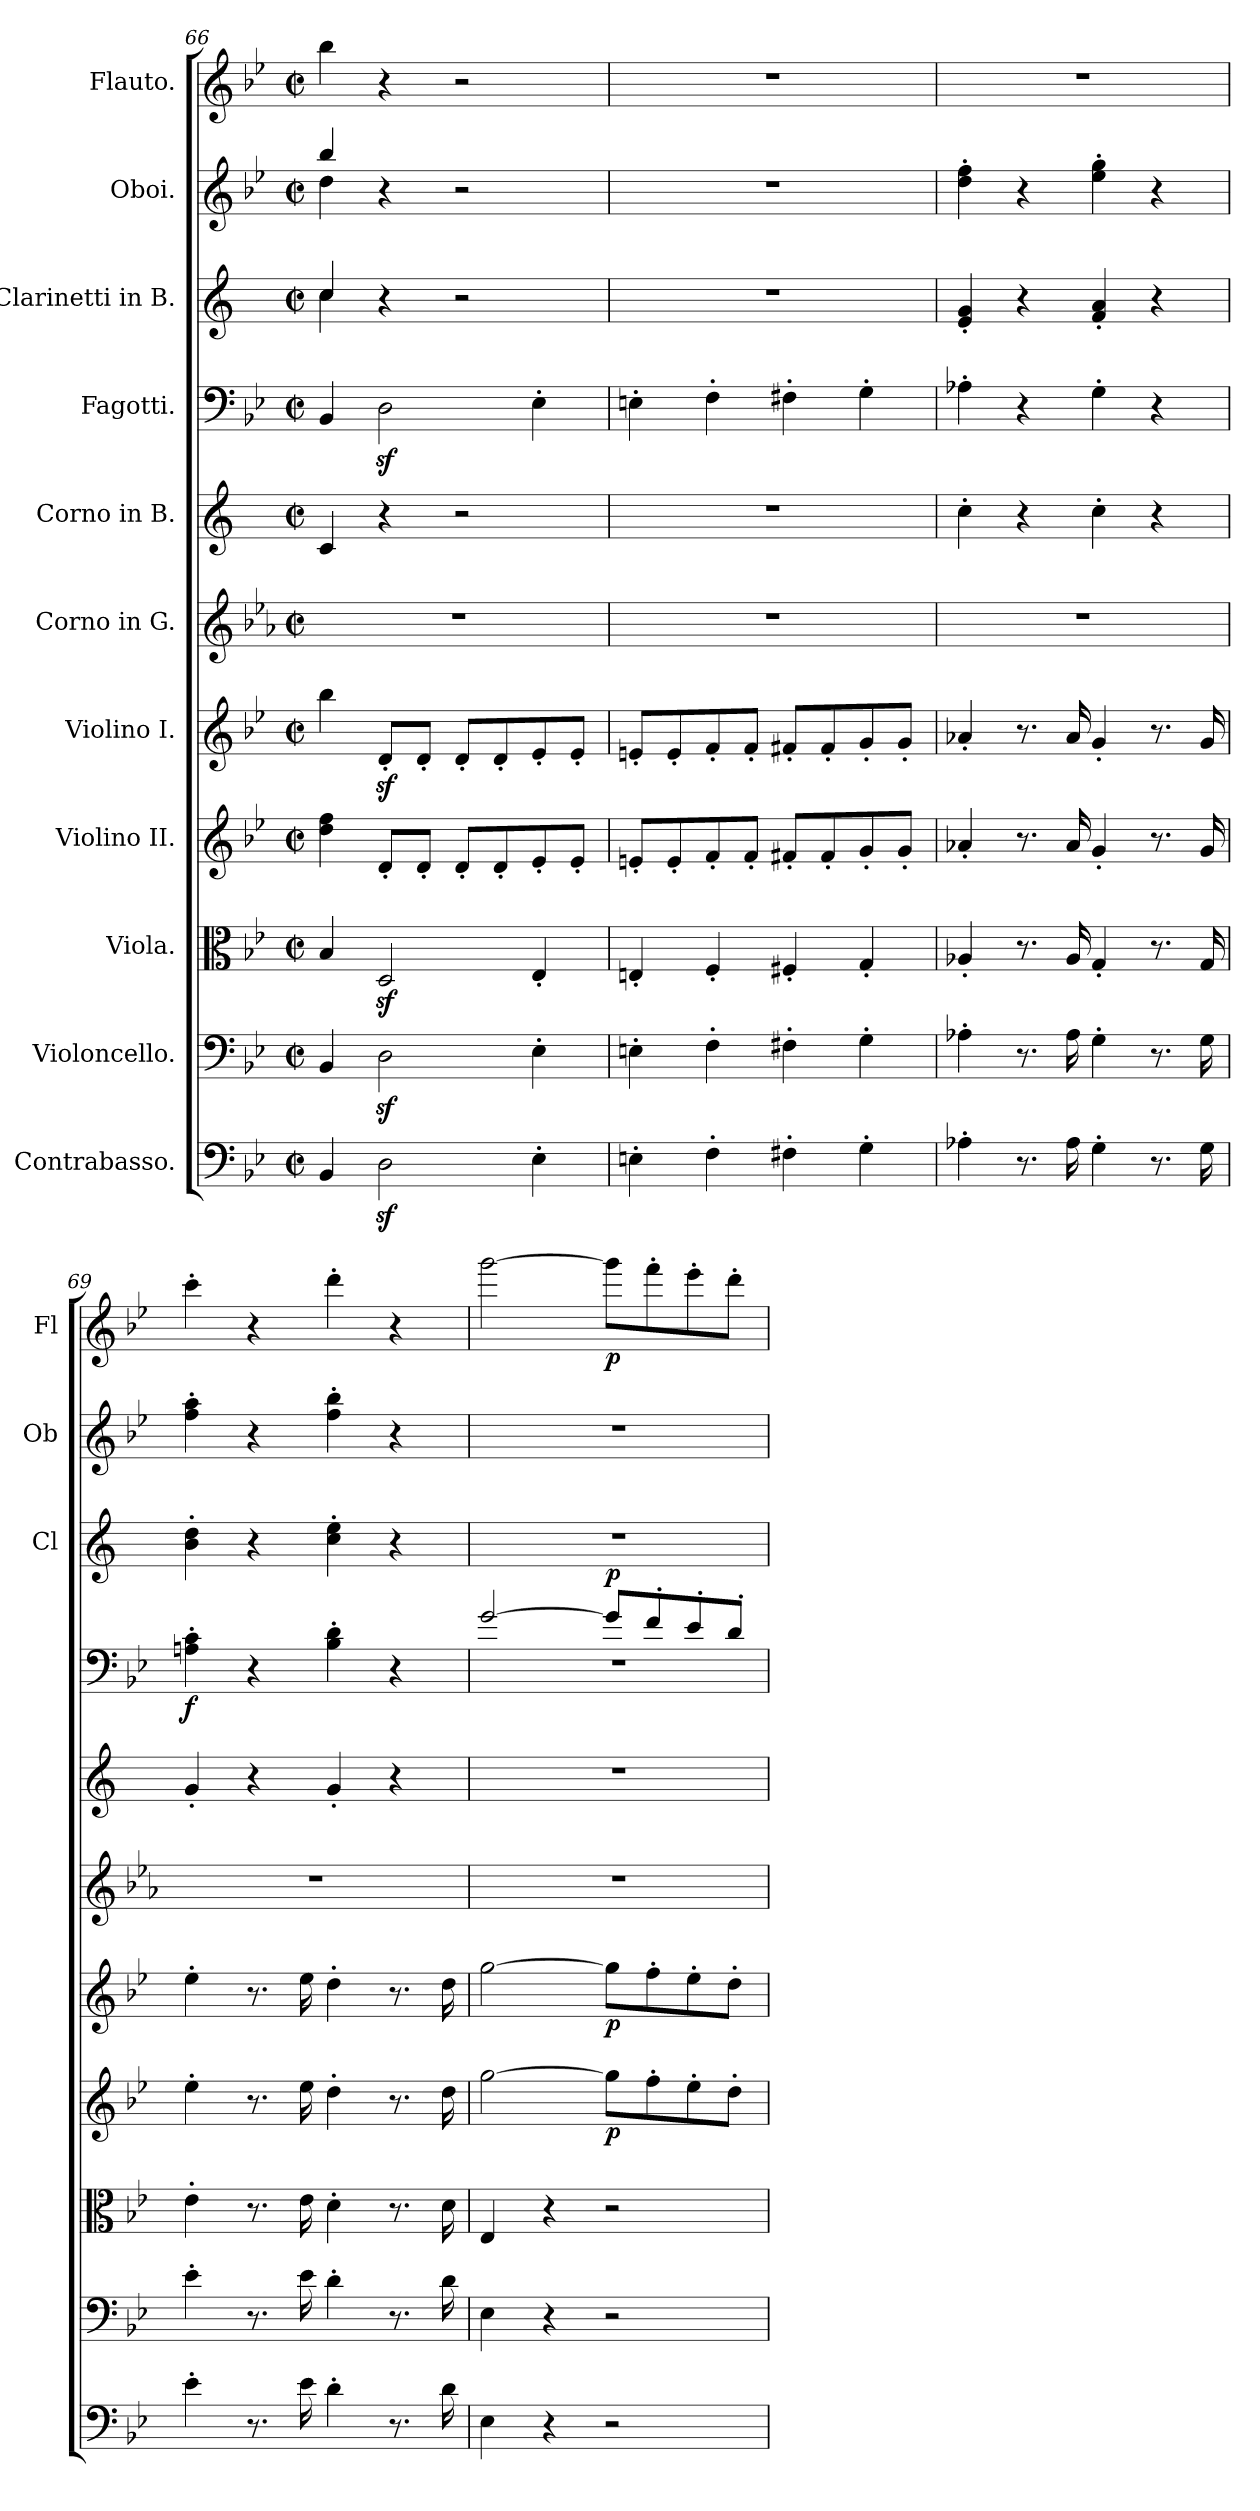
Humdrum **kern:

**kern	**kern	**kern	**kern	**dynam	**kern	**dynam	**kern	**kern	**kern	**dynam	**kern	**kern	**kern	**dynam
*part11	*part10	*part9	*part8	*part8	*part7	*part7	*part6	*part5	*part4	*part4	*part3	*part2	*part1	*part1
*staff11	*staff10	*staff9	*staff8	*staff8	*staff7	*staff7	*staff6	*staff5	*staff4	*staff4	*staff3	*staff2	*staff1	*staff1
*I"Contrabasso.	*I"Violoncello.	*I"Viola.	*I"Violino II.	*	*I"Violino I.	*	*I"Corno in G.	*I"Corno in B.	*I"Fagotti.	*	*I"Clarinetti in B.	*I"Oboi.	*I"Flauto.	*
*	*	*	*	*	*	*	*	*	*	*	*I'Cl	*I'Ob	*I'Fl	*
*clefF4	*clefF4	*clefC3	*clefG2	*	*clefG2	*	*clefG2	*clefG2	*clefF4	*	*clefG2	*clefG2	*clefG2	*
*ITrd7c12	*	*	*	*	*	*	*ITrd3c5	*ITrd1c2	*	*	*ITrd1c2	*	*	*
*k[b-e-]	*k[b-e-]	*k[b-e-]	*k[b-e-]	*	*k[b-e-]	*	*k[b-e-]	*k[b-e-]	*k[b-e-]	*	*k[b-e-]	*k[b-e-]	*k[b-e-]	*
*M2/2	*M2/2	*M2/2	*M2/2	*	*M2/2	*	*M2/2	*M2/2	*M2/2	*	*M2/2	*M2/2	*M2/2	*
*met(c|)	*met(c|)	*met(c|)	*met(c|)	*	*met(c|)	*	*met(c|)	*met(c|)	*met(c|)	*	*met(c|)	*met(c|)	*met(c|)	*
=66	=66	=66	=66	=66	=66	=66	=66	=66	=66	=66	=66	=66	=66	=66
*	*	*	*	*	*	*	*	*	*	*	*^	*^	*	*
4BBB-/	4BB-/	4B-/	4dd\ 4ff\	.	4bb-\	.	1r	4B-/	4BB-/	.	4b-/	4b-\	4bb-/	4dd\	4bb-\	.
!	!	!	!	!LO:DY:b	!	!	!	!	!	!	!	!	!	!	!	!
2DDz<\	2Dz<\	2Dz</	8d'/L	other-dynamics	8dz<'/L	.	.	4r	2Dz<\	.	4r	2.ryy	4r	2.ryy	4r	.
.	.	.	8d'/J	.	8d'/J	.	.	.	.	.	.	.	.	.	.	.
.	.	.	8d'/L	.	8d'/L	.	.	2r	.	.	2r	.	2r	.	2r	.
.	.	.	8d'/	.	8d'/	.	.	.	.	.	.	.	.	.	.	.
4EE-'\	4E-'\	4E-'/	8e-'/	.	8e-'/	.	.	.	4E-'\	.	.	.	.	.	.	.
.	.	.	8e-'/J	.	8e-'/J	.	.	.	.	.	.	.	.	.	.	.
*	*	*	*	*	*	*	*	*	*	*	*v	*v	*	*	*	*
*	*	*	*	*	*	*	*	*	*	*	*	*v	*v	*	*
=67	=67	=67	=67	=67	=67	=67	=67	=67	=67	=67	=67	=67	=67	=67
4EEn'\	4En'\	4En'/	8en'/L	.	8en'/L	.	1r	1r	4En'\	.	1r	1r	1r	.
.	.	.	8e'/	.	8e'/	.	.	.	.	.	.	.	.	.
4FF'\	4F'\	4F'/	8f'/	.	8f'/	.	.	.	4F'\	.	.	.	.	.
.	.	.	8f'/J	.	8f'/J	.	.	.	.	.	.	.	.	.
4FF#X'\	4F#X'\	4F#X'/	8f#X'/L	.	8f#X'/L	.	.	.	4F#X'\	.	.	.	.	.
.	.	.	8f#'/	.	8f#'/	.	.	.	.	.	.	.	.	.
4GG'\	4G'\	4G'/	8g'/	.	8g'/	.	.	.	4G'\	.	.	.	.	.
.	.	.	8g'/J	.	8g'/J	.	.	.	.	.	.	.	.	.
=68	=68	=68	=68	=68	=68	=68	=68	=68	=68	=68	=68	=68	=68	=68
4AA-X'\	4A-X'\	4A-X'/	4a-X'/	.	4a-X'/	.	1r	4b-'\	4A-X'\	.	4d/' 4f/'	4dd\' 4ff\'	1r	.
8.r	8.r	8.r	8.r	.	8.r	.	.	4r	4r	.	4r	4r	.	.
16AA-\	16A-\	16A-/	16a-/	.	16a-/	.	.	.	.	.	.	.	.	.
4GG'\	4G'\	4G'/	4g'/	.	4g'/	.	.	4b-'\	4G'\	.	4e-/' 4g/'	4ee-\' 4gg\'	.	.
8.r	8.r	8.r	8.r	.	8.r	.	.	4r	4r	.	4r	4r	.	.
16GG\	16G\	16G/	16g/	.	16g/	.	.	.	.	.	.	.	.	.
=69	=69	=69	=69	=69	=69	=69	=69	=69	=69	=69	=69	=69	=69	=69
!	!	!	!	!	!	!	!	!	!	!LO:DY:b	!	!	!	!
4E-'\	4e-'\	4e-'\	4ee-'\	.	4ee-'\	.	1r	4f'/	4An\' 4c\'	f	4a\' 4cc\'	4ff\' 4aa\'	4ccc'\	.
8.r	8.r	8.r	8.r	.	8.r	.	.	4r	4r	.	4r	4r	4r	.
16E-\	16e-\	16e-\	16ee-\	.	16ee-\	.	.	.	.	.	.	.	.	.
4D'\	4d'\	4d'\	4dd'\	.	4dd'\	.	.	4f'/	4B-\' 4d\'	.	4b-\' 4dd\'	4ff\' 4bb-\'	4ddd'\	.
8.r	8.r	8.r	8.r	.	8.r	.	.	4r	4r	.	4r	4r	4r	.
16D\	16d\	16d\	16dd\	.	16dd\	.	.	.	.	.	.	.	.	.
!!LO:PB:g=z
=70	=70	=70	=70	=70	=70	=70	=70	=70	=70	=70	=70	=70	=70	=70
*	*	*	*	*	*	*	*	*	*^	*	*	*	*	*
4EE-\	4E-\	4E-/	[2gg\	.	[2gg\	.	1r	1r	[2g/	1rF	.	1r	1r	[2ggg\	.
4r	4r	4r	.	.	.	.	.	.	.	.	.	.	.	.	.
!	!	!	!	!LO:DY:b	!	!LO:DY:b	!	!	!	!	!LO:DY:a	!	!	!	!LO:DY:b
2r	2r	2r	8gg\L]	p	8gg\L]	p	.	.	8g/L]	.	p	.	.	8ggg\L]	p
.	.	.	8ff'\	.	8ff'\	.	.	.	8f'/	.	.	.	.	8fff'\	.
.	.	.	8ee-'\	.	8ee-'\	.	.	.	8e-'/	.	.	.	.	8eee-'\	.
.	.	.	8dd'\J	.	8dd'\J	.	.	.	8d'/J	.	.	.	.	8ddd'\J	.
*	*	*	*	*	*	*	*	*	*v	*v	*	*	*	*	*
=	=	=	=	=	=	=	=	=	=	=	=	=	=	=
*-	*-	*-	*-	*-	*-	*-	*-	*-	*-	*-	*-	*-	*-	*-
